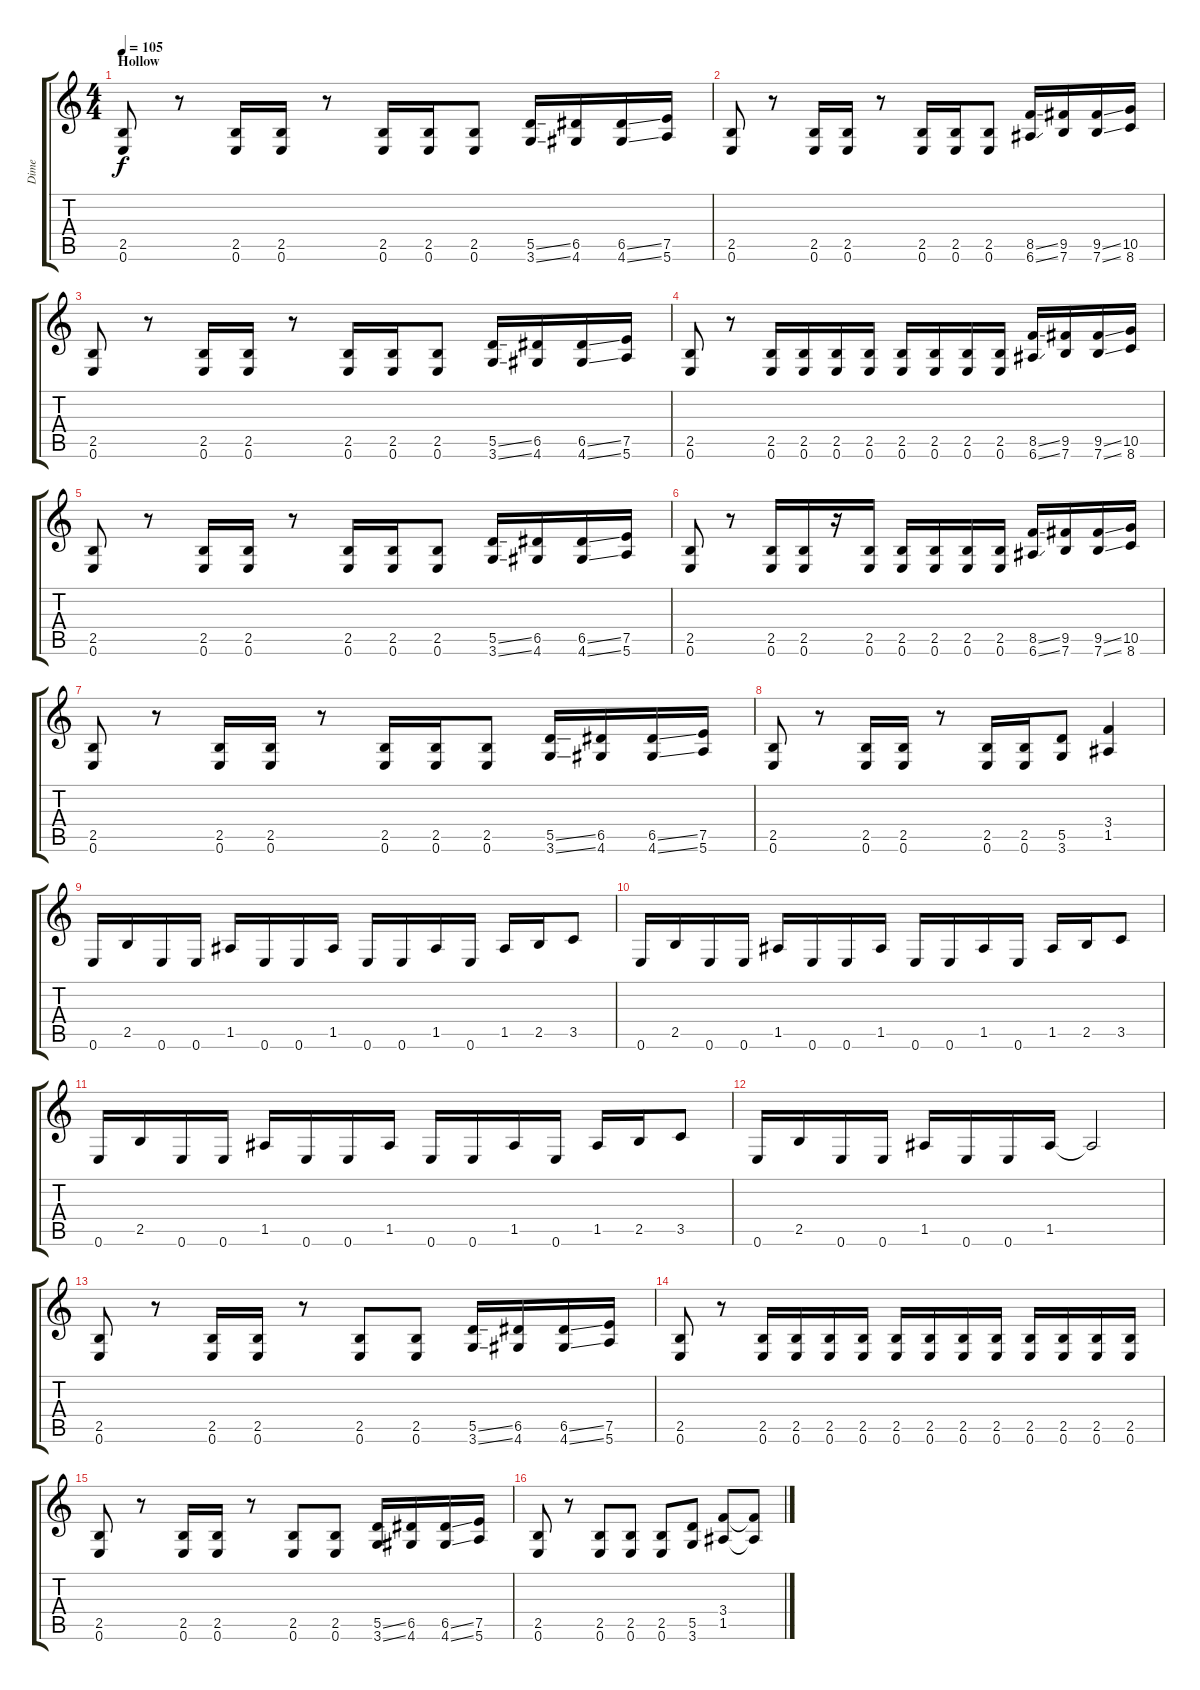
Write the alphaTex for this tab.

\track ("Dime" "Dime") {instrument distortionguitar}
\staff {score tabs}
\tuning (E4 B3 G3 D3 A2 E2) {hide}
\ts (4 4)
\section ("" "Hollow")
\tempo 105
\clef g2
\ks c
(2.5 0.6).8{dy f} r.8 (2.5 0.6).16 (2.5 0.6).16 r.8 (2.5 0.6).16 (2.5 0.6).16 (2.5 0.6).8 (5.5{ss} 3.6{ss}).16 (6.5 4.6).16 (6.5{ss} 4.6{ss}).16 (7.5 5.6).16 |
(2.5 0.6).8 r.8 (2.5 0.6).16 (2.5 0.6).16 r.8 (2.5 0.6).16 (2.5 0.6).16 (2.5 0.6).8 (8.5{ss} 6.6{ss}).16 (9.5 7.6).16 (9.5{ss} 7.6{ss}).16 (10.5 8.6).16 |
(2.5 0.6).8 r.8 (2.5 0.6).16 (2.5 0.6).16 r.8 (2.5 0.6).16 (2.5 0.6).16 (2.5 0.6).8 (5.5{ss} 3.6{ss}).16 (6.5 4.6).16 (6.5{ss} 4.6{ss}).16 (7.5 5.6).16 |
(2.5 0.6).8 r.8 (2.5 0.6).16 (2.5 0.6).16 (2.5 0.6).16 (2.5 0.6).16 (2.5 0.6).16 (2.5 0.6).16 (2.5 0.6).16 (2.5 0.6).16 (8.5{ss} 6.6{ss}).16 (9.5 7.6).16 (9.5{ss} 7.6{ss}).16 (10.5 8.6).16 |
(2.5 0.6).8 r.8 (2.5 0.6).16 (2.5 0.6).16 r.8 (2.5 0.6).16 (2.5 0.6).16 (2.5 0.6).8 (5.5{ss} 3.6{ss}).16 (6.5 4.6).16 (6.5{ss} 4.6{ss}).16 (7.5 5.6).16 |
(2.5 0.6).8 r.8 (2.5 0.6).16 (2.5 0.6).16 r.16 (2.5 0.6).16 (2.5 0.6).16 (2.5 0.6).16 (2.5 0.6).16 (2.5 0.6).16 (8.5{ss} 6.6{ss}).16 (9.5 7.6).16 (9.5{ss} 7.6{ss}).16 (10.5 8.6).16 |
(2.5 0.6).8 r.8 (2.5 0.6).16 (2.5 0.6).16 r.8 (2.5 0.6).16 (2.5 0.6).16 (2.5 0.6).8 (5.5{ss} 3.6{ss}).16 (6.5 4.6).16 (6.5{ss} 4.6{ss}).16 (7.5 5.6).16 |
(2.5 0.6).8 r.8 (2.5 0.6).16 (2.5 0.6).16 r.8 (2.5 0.6).16 (2.5 0.6).16 (5.5 3.6).8 (3.4 1.5).4 |
0.6.16 2.5.16 0.6.16 0.6.16 1.5.16 0.6.16 0.6.16 1.5.16 0.6.16 0.6.16 1.5.16 0.6.16 1.5.16 2.5.16 3.5.8 |
0.6.16 2.5.16 0.6.16 0.6.16 1.5.16 0.6.16 0.6.16 1.5.16 0.6.16 0.6.16 1.5.16 0.6.16 1.5.16 2.5.16 3.5.8 |
0.6.16 2.5.16 0.6.16 0.6.16 1.5.16 0.6.16 0.6.16 1.5.16 0.6.16 0.6.16 1.5.16 0.6.16 1.5.16 2.5.16 3.5.8 |
0.6.16 2.5.16 0.6.16 0.6.16 1.5.16 0.6.16 0.6.16 1.5.16 1.5{t}.2 |
(2.5 0.6).8 r.8 (2.5 0.6).16 (2.5 0.6).16 r.8 (2.5 0.6).8 (2.5 0.6).8 (5.5{ss} 3.6{ss}).16 (6.5 4.6).16 (6.5{ss} 4.6{ss}).16 (7.5 5.6).16 |
(2.5 0.6).8 r.8 (2.5 0.6).16 (2.5 0.6).16 (2.5 0.6).16 (2.5 0.6).16 (2.5 0.6).16 (2.5 0.6).16 (2.5 0.6).16 (2.5 0.6).16 (2.5 0.6).16 (2.5 0.6).16 (2.5 0.6).16 (2.5 0.6).16 |
(2.5 0.6).8 r.8 (2.5 0.6).16 (2.5 0.6).16 r.8 (2.5 0.6).8 (2.5 0.6).8 (5.5{ss} 3.6{ss}).16 (6.5 4.6).16 (6.5{ss} 4.6{ss}).16 (7.5 5.6).16 |
(2.5 0.6).8 r.8 (2.5 0.6).8 (2.5 0.6).8 (2.5 0.6).8 (5.5 3.6).8 (3.4 1.5).8 (3.4{t} 1.5{t}).8
